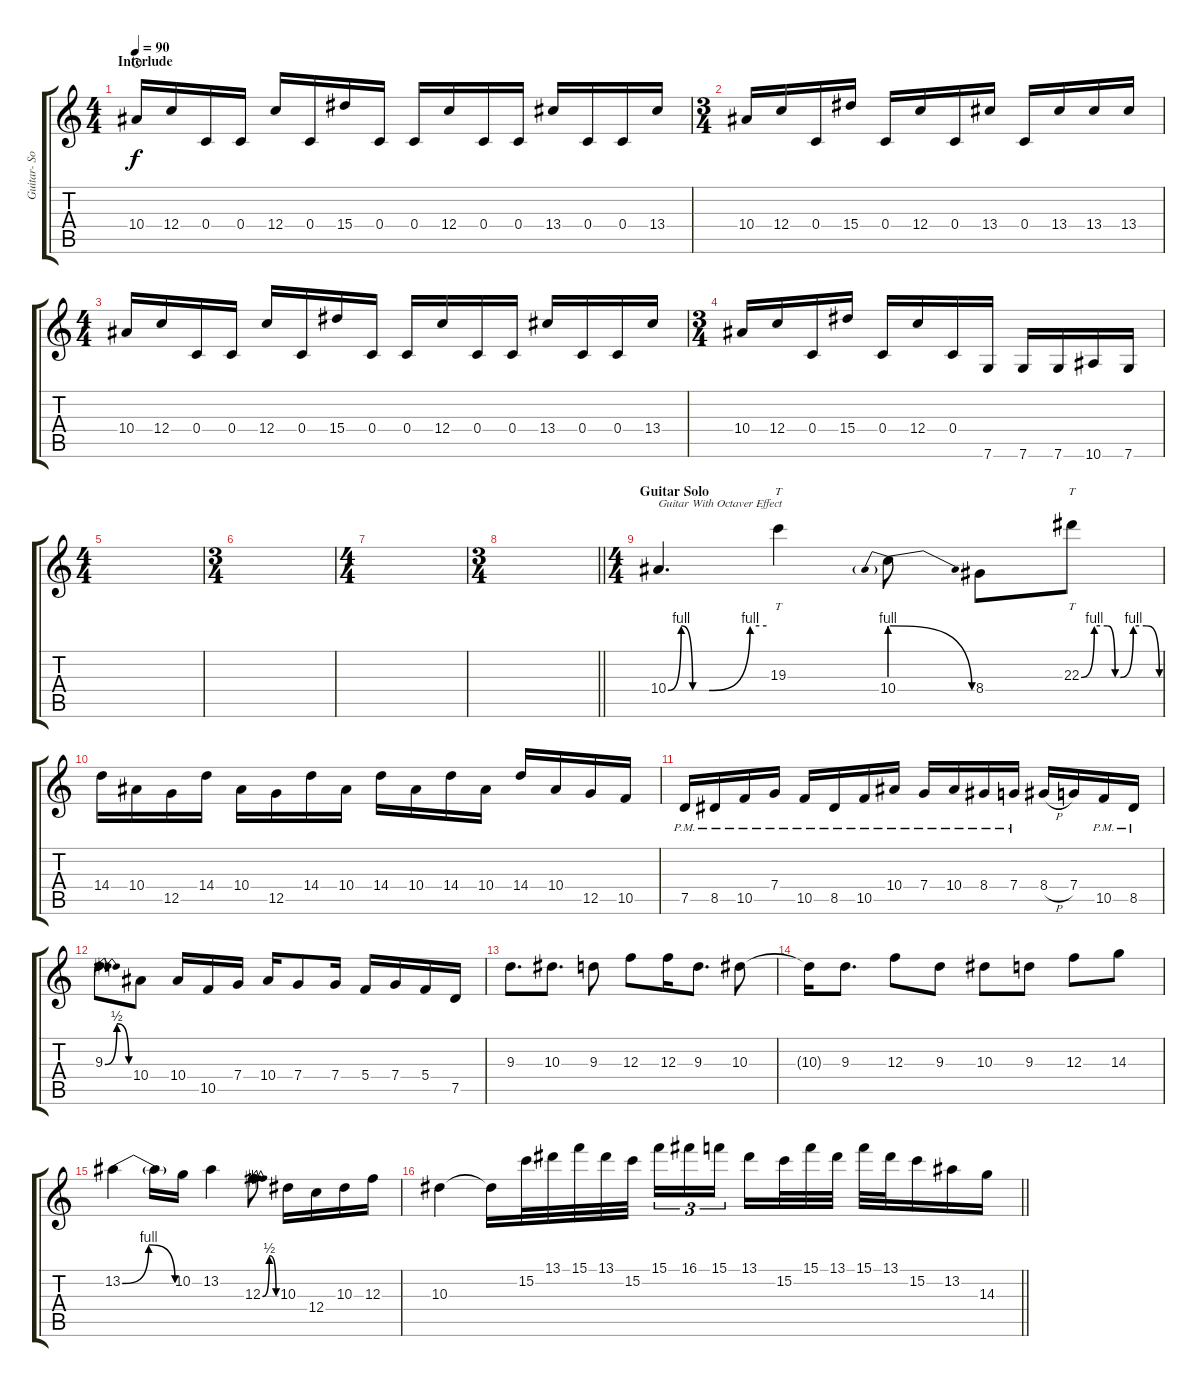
\track ("Guitar- Solo/Fills" "Guitar- So") {instrument overdrivenguitar}
\staff {score tabs}
\tuning (D4 A3 F3 C3 G2 C2) {hide}
\ts (4 4)
\section ("" "Interlude")
\tempo 90
\clef g2
\ks c
10.4.16{dy f balance 8 waho} 12.4.16 0.4.16 0.4.16 12.4.16 0.4.16 15.4.16 0.4.16 0.4.16 12.4.16 0.4.16 0.4.16 13.4.16 0.4.16 0.4.16 13.4.16 |
\ts (3 4)
10.4.16 12.4.16 0.4.16 15.4.16 0.4.16 12.4.16 0.4.16 13.4.16 0.4.16 13.4.16 13.4.16 13.4.16 |
\ts (4 4)
10.4.16 12.4.16 0.4.16 0.4.16 12.4.16 0.4.16 15.4.16 0.4.16 0.4.16 12.4.16 0.4.16 0.4.16 13.4.16 0.4.16 0.4.16 13.4.16 |
\ts (3 4)
10.4.16 12.4.16 0.4.16 15.4.16 0.4.16 12.4.16 0.4.16 7.6.16{balance 2} 7.6.16 7.6.16 10.6.16 7.6.16 |
\ts (4 4)
|
\ts (3 4)
|
\ts (4 4)
|
\ts (3 4)
\barLineRight lightlight
|
\ts (4 4)
\section ("" "Guitar Solo")
10.4{be (custom 0 0 8 4 15 0 25 0 50 4 60 4)}.4{d txt "Guitar With Octaver Effect" volume 16 balance 8 instrument distortionguitar} 19.3.4{tt} 10.4{be (prebendrelease 0 4 60 0)}.8 8.4.8 22.3{be (custom 0 0 10 4 20 4 26 0 30 0 40 4 50 4 60 0)}.8{tt} |
14.4.16 10.4.16 12.5.16 14.4.16 10.4.16 12.5.16 14.4.16 10.4.16 14.4.16 10.4.16 14.4.16 10.4.16 14.4.16 10.4.16 12.5.16 10.5.16 |
7.5{pm}.16 8.5{pm}.16 10.5{pm}.16 7.4{pm}.16 10.5{pm}.16 8.5{pm}.16 10.5{pm}.16 10.4{pm}.16 7.4{pm}.16 10.4{pm}.16 8.4{pm}.16 7.4{pm}.16 8.4{h}.16 7.4.16 10.5{pm}.16 8.5{pm}.16 |
9.3{be (bendrelease 0 0 30 2 30 2 60 0)}.8{d} 10.4.8 10.4.16 10.5.16 7.4.16 10.4.16 7.4.8 7.4.16 5.4.16 7.4.16 5.4.16 7.5.16 |
9.3.8{d} 10.3.8{d} 9.3.8 12.3.8 12.3.16 9.3.8{d} 10.3.8 |
10.3{t}.16 9.3.8{d} 12.3.8 9.3.8 10.3.8 9.3.8 12.3.8 14.3.8 |
13.2{be (bendrelease 0 0 20 4 50 4 60 0)}.4 13.2{t}.16 10.2.16 13.2.4 12.3{be (bendrelease 0 0 25 2 35 2 60 0)}.8 10.3.16 12.4.16 10.3.16 12.3.16 |
\barLineRight lightlight
10.3.4 10.3{t}.16 15.2.32 13.1.32 15.1.32 13.1.32 15.2.32{beam splitsecondary} 15.1.16{tu (3 2)} 16.1.16{tu (3 2)} 15.1.16{tu (3 2) beam splitsecondary} 13.1.16 15.2.32 15.1.32 13.1.32 15.1.32 13.1.32 15.2.16 13.2.16 14.3.16
